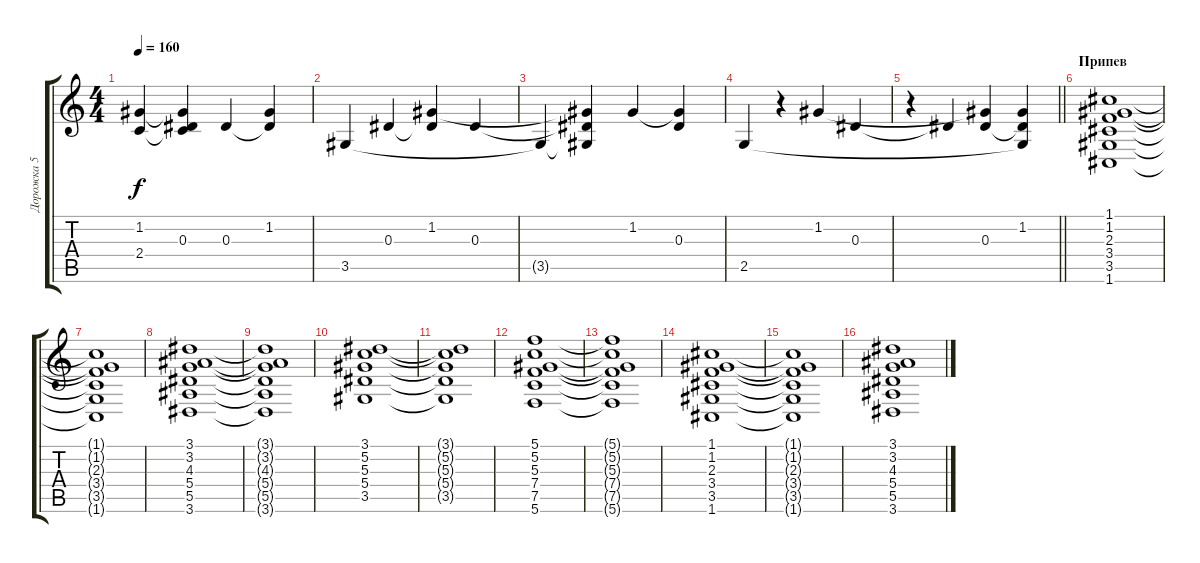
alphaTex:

\track ("Дорожка 5" "Дорожка 5") {instrument electricguitarmuted}
\staff {score tabs}
\tuning (C4 G3 Eb3 Bb2 F2 C2) {hide}
\ts (4 4)
\tempo 160
\clef g2
\ks c
(1.2{t} 2.4{t}).4{dy f} (1.2{t} 0.3{t} 2.4{t}).4 0.3.4 (1.2 0.3{t}).4 |
3.5.4 0.3.4 (1.2 0.3{t}).4 0.3.4 |
3.5{t}.4 (1.2{t} 0.3{t} 3.5{t}).4 1.2.4 (1.2{t} 0.3).4 |
2.5.4 r.4 1.2.4 0.3.4 |
\barLineRight lightlight
r.4 0.3{t}.4 (1.2{t} 0.3).4 (1.2 0.3{t} 2.5{t}).4 |
\section ("" "Припев")
(1.1 1.2 2.3 3.4 3.5 1.6).1 |
(1.1{t} 1.2{t} 2.3{t} 3.4{t} 3.5{t} 1.6{t}).1 |
(3.1 3.2 4.3 5.4 5.5 3.6).1 |
(3.1{t} 3.2{t} 4.3{t} 5.4{t} 5.5{t} 3.6{t}).1 |
(3.1 5.2 5.3 5.4 3.5).1 |
(3.1{t} 5.2{t} 5.3{t} 5.4{t} 3.5{t}).1 |
(5.1 5.2 5.3 7.4 7.5 5.6).1 |
(5.1{t} 5.2{t} 5.3{t} 7.4{t} 7.5{t} 5.6{t}).1 |
(1.1 1.2 2.3 3.4 3.5 1.6).1 |
(1.1{t} 1.2{t} 2.3{t} 3.4{t} 3.5{t} 1.6{t}).1 |
(3.1 3.2 4.3 5.4 5.5 3.6).1
